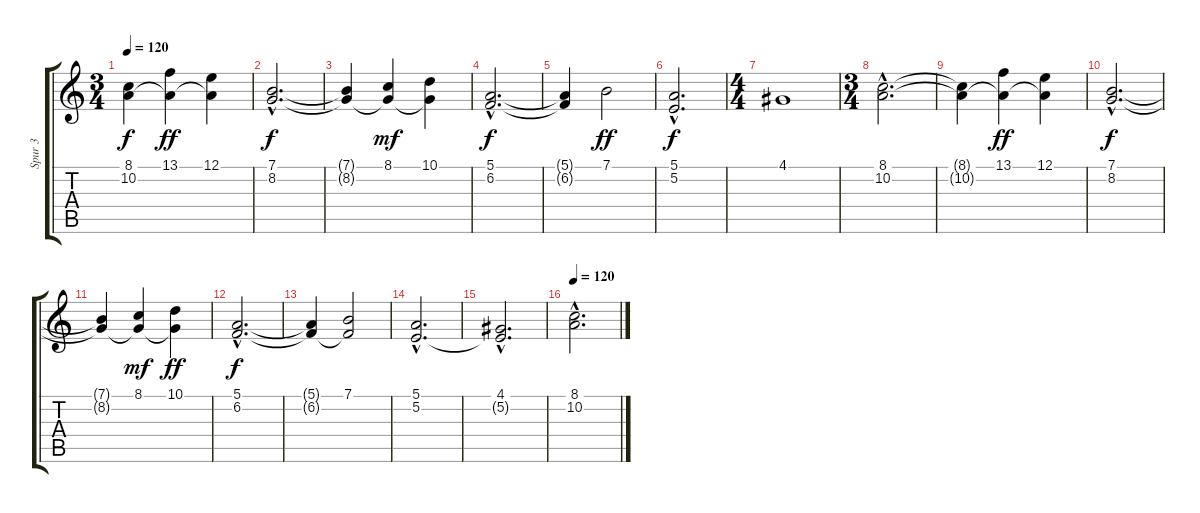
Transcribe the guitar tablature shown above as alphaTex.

\track ("Spur 3" "Spur 3") {instrument brightacousticpiano}
\staff {score tabs}
\tuning (E4 B3 G3 D3 A2 E2) {hide}
\ts (3 4)
\tempo 120
\clef g2
\ks c
(8.1{t} 10.2{t}).4{dy f} (13.1 10.2{t}).4{dy ff} (12.1 10.2{t}).4 |
(7.1{hac} 8.2{hac}).2{d dy f} |
(7.1{t} 8.2{t}).4 (8.1 8.2{t}).4{dy mf} (10.1 8.2{t}).4 |
(5.1{hac} 6.2{hac}).2{d dy f} |
(5.1{t} 6.2{t}).4 7.1.2{dy ff} |
(5.1{hac} 5.2{hac}).2{d dy f} |
\ts (4 4)
4.1.1 |
\ts (3 4)
(8.1{hac} 10.2{hac}).2{d} |
(8.1{t} 10.2{t}).4 (13.1 10.2{t}).4{dy ff} (12.1 10.2{t}).4 |
(7.1{hac} 8.2{hac}).2{d dy f} |
(7.1{t} 8.2{t}).4 (8.1 8.2{t}).4{dy mf} (10.1 8.2{t}).4{dy ff} |
(5.1{hac} 6.2{hac}).2{d dy f} |
(5.1{t} 6.2{t}).4 (7.1 6.2{t}).2 |
(5.1{hac} 5.2{hac}).2{d} |
(4.1{hac} 5.2{hac t}).2{d} |
\tempo 120
(8.1{hac} 10.2{hac}).2{d}
